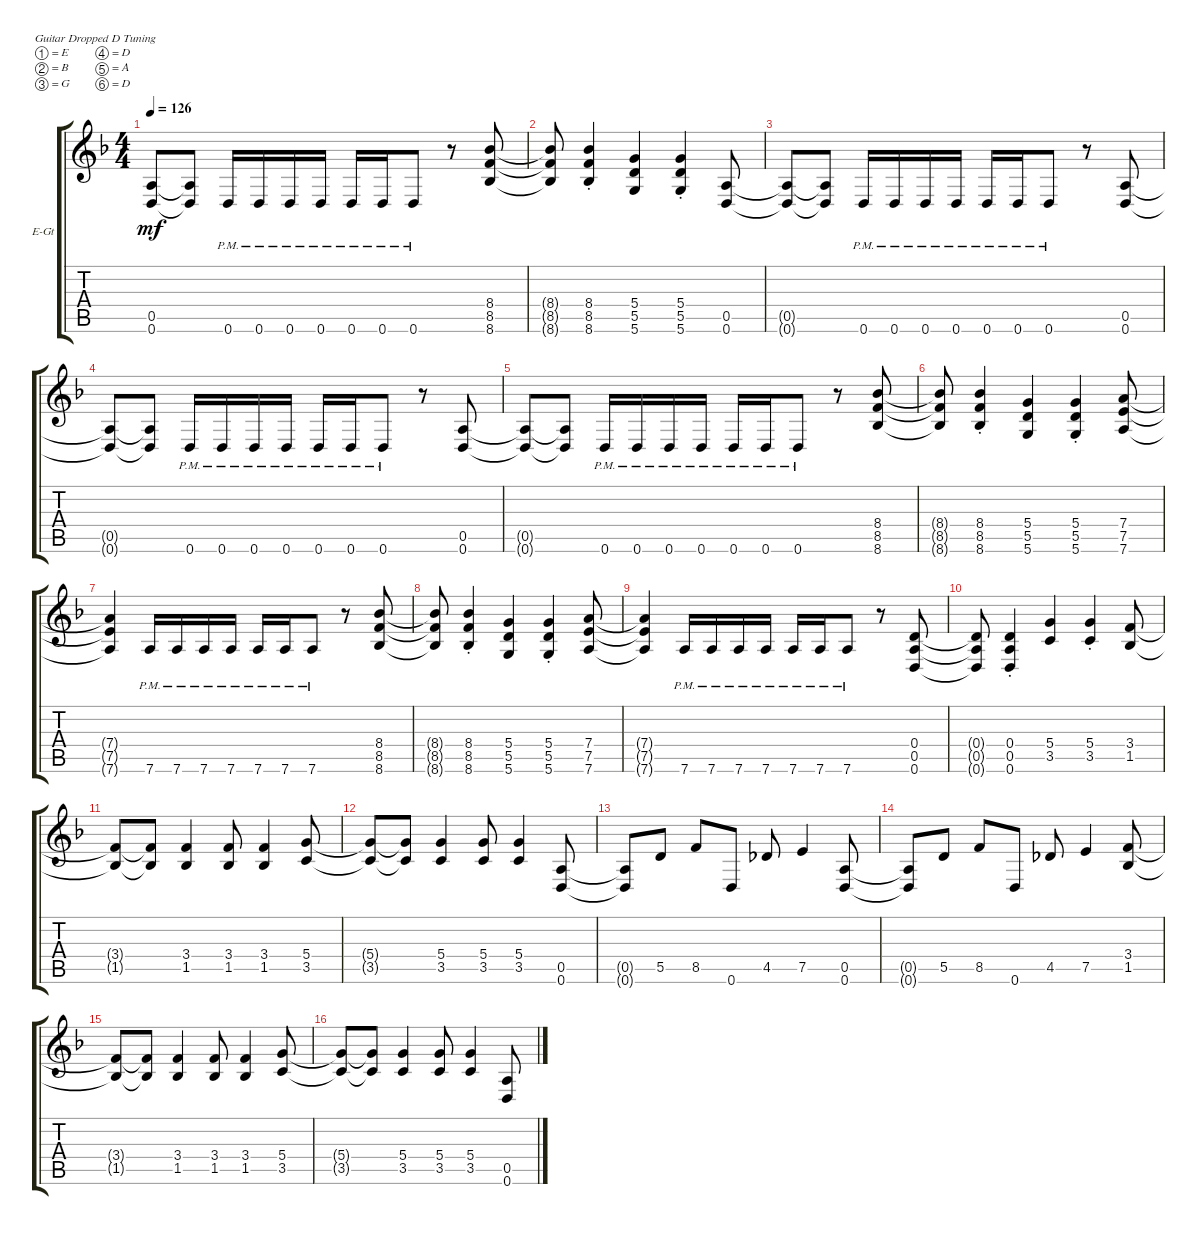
\defaultSystemsLayout 4
\bracketExtendMode groupsimilarinstruments
\firstSystemTrackNameOrientation horizontal
\otherSystemsTrackNameOrientation horizontal
\track ("Rhythm L" "E-Gt") {instrument acousticgrandpiano}
\staff {score tabs}
\tuning (E4 B3 G3 D3 A2 D2)
\displaytranspose 12
\ts (4 4)
\tempo 126
\clef g2
\ks f
(0.6{t} 0.5{t}).8{dy mf} (0.6{t} 0.5{t}).8 0.6{pm}.16 0.6{pm}.16 0.6{pm}.16 0.6{pm}.16 0.6{pm}.16 0.6{pm}.16 0.6{pm}.8 r.8 (8.6 8.5 8.4).8 |
(8.4{t} 8.5{t} 8.6{t}).8 (8.4{st} 8.5{st} 8.6{st}).4 (5.4 5.5 5.6).4 (5.4{st} 5.5{st} 5.6{st}).4 (0.5 0.6).8 |
(0.5{t} 0.6{t}).8 (0.6{t} 0.5{t}).8 0.6{pm}.16 0.6{pm}.16 0.6{pm}.16 0.6{pm}.16 0.6{pm}.16 0.6{pm}.16 0.6{pm}.8 r.8 (0.6 0.5).8 |
(0.6{t} 0.5{t}).8 (0.6{t} 0.5{t}).8 0.6{pm}.16 0.6{pm}.16 0.6{pm}.16 0.6{pm}.16 0.6{pm}.16 0.6{pm}.16 0.6{pm}.8 r.8 (0.6 0.5).8 |
(0.6{t} 0.5{t}).8 (0.6{t} 0.5{t}).8 0.6{pm}.16 0.6{pm}.16 0.6{pm}.16 0.6{pm}.16 0.6{pm}.16 0.6{pm}.16 0.6{pm}.8 r.8 (8.6 8.5 8.4).8 |
(8.4{t} 8.5{t} 8.6{t}).8 (8.4{st} 8.5{st} 8.6{st}).4 (5.4 5.5 5.6).4 (5.4{st} 5.5{st} 5.6{st}).4 (7.5 7.6 7.4).8 |
(7.6{t} 7.5{t} 7.4{t}).4 7.6{pm}.16 7.6{pm}.16 7.6{pm}.16 7.6{pm}.16 7.6{pm}.16 7.6{pm}.16 7.6{pm}.8 r.8 (8.6 8.5 8.4).8 |
(8.4{t} 8.5{t} 8.6{t}).8 (8.4{st} 8.5{st} 8.6{st}).4 (5.4 5.5 5.6).4 (5.4{st} 5.5{st} 5.6{st}).4 (7.5 7.6 7.4).8 |
(7.6{t} 7.5{t} 7.4{t}).4 7.6{pm}.16 7.6{pm}.16 7.6{pm}.16 7.6{pm}.16 7.6{pm}.16 7.6{pm}.16 7.6{pm}.8 r.8 (0.6 0.5 0.4).8 |
(0.6{t} 0.5{t} 0.4{t}).8 (0.4{st} 0.5{st} 0.6{st}).4 (3.5 5.4).4 (3.5{st} 5.4{st}).4 (3.4 1.5).8 |
(3.4{t} 1.5{t}).8 (1.5{t} 3.4{t}).8 (1.5 3.4).4 (1.5 3.4).8 (1.5 3.4).4 (3.5 5.4).8 |
(5.4{t} 3.5{t}).8 (3.5{t} 5.4{t}).8 (3.5 5.4).4 (3.5 5.4).8 (3.5 5.4).4 (0.6 0.5).8 |
(0.5{t} 0.6{t}).8 5.5.8 8.5.8 0.6.8 4.5.8 7.5.4 (0.6 0.5).8 |
(0.5{t} 0.6{t}).8 5.5.8 8.5.8 0.6.8 4.5.8 7.5.4 (1.5 3.4).8 |
(3.4{t} 1.5{t}).8 (1.5{t} 3.4{t}).8 (1.5 3.4).4 (1.5 3.4).8 (1.5 3.4).4 (3.5 5.4).8 |
(5.4{t} 3.5{t}).8 (3.5{t} 5.4{t}).8 (3.5 5.4).4 (3.5 5.4).8 (3.5 5.4).4 (0.6 0.5).8
